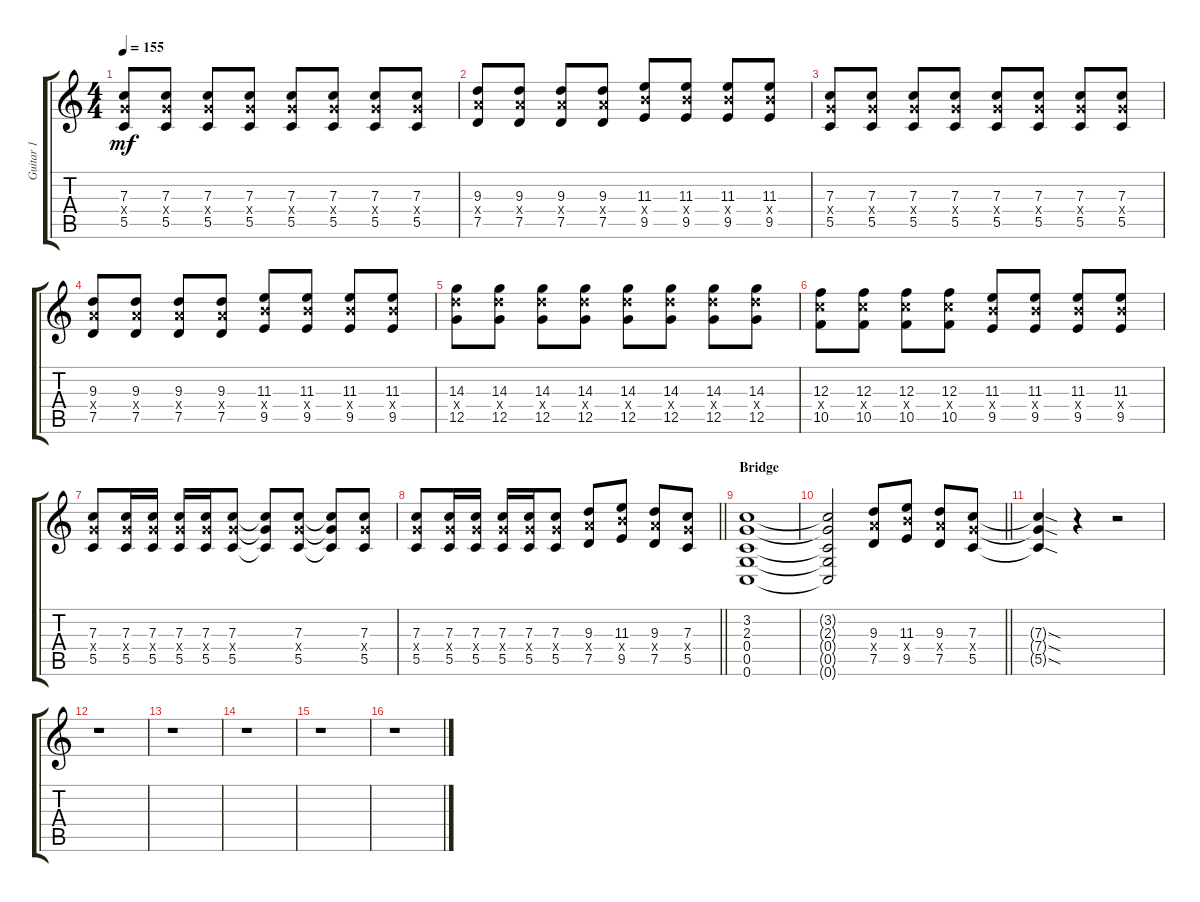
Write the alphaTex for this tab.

\track ("Guitar 1" "Guitar 1") {instrument overdrivenguitar}
\staff {score tabs}
\tuning (D4 A3 F3 C3 G2 C2) {hide}
\ts (4 4)
\tempo 155
\clef g2
\ks c
(7.3 7.4{x} 5.5).8{dy mf} (7.3 7.4{x} 5.5).8 (7.3 7.4{x} 5.5).8 (7.3 7.4{x} 5.5).8 (7.3 7.4{x} 5.5).8 (7.3 7.4{x} 5.5).8 (7.3 7.4{x} 5.5).8 (7.3 7.4{x} 5.5).8 |
(9.3 9.4{x} 7.5).8 (9.3 9.4{x} 7.5).8 (9.3 9.4{x} 7.5).8 (9.3 9.4{x} 7.5).8 (11.3 11.4{x} 9.5).8 (11.3 11.4{x} 9.5).8 (11.3 11.4{x} 9.5).8 (11.3 11.4{x} 9.5).8 |
(7.3 7.4{x} 5.5).8 (7.3 7.4{x} 5.5).8 (7.3 7.4{x} 5.5).8 (7.3 7.4{x} 5.5).8 (7.3 7.4{x} 5.5).8 (7.3 7.4{x} 5.5).8 (7.3 7.4{x} 5.5).8 (7.3 7.4{x} 5.5).8 |
(9.3 9.4{x} 7.5).8 (9.3 9.4{x} 7.5).8 (9.3 9.4{x} 7.5).8 (9.3 9.4{x} 7.5).8 (11.3 11.4{x} 9.5).8 (11.3 11.4{x} 9.5).8 (11.3 11.4{x} 9.5).8 (11.3 11.4{x} 9.5).8 |
(14.3 14.4{x} 12.5).8 (14.3 14.4{x} 12.5).8 (14.3 14.4{x} 12.5).8 (14.3 14.4{x} 12.5).8 (14.3 14.4{x} 12.5).8 (14.3 14.4{x} 12.5).8 (14.3 14.4{x} 12.5).8 (14.3 14.4{x} 12.5).8 |
(12.3 12.4{x} 10.5).8 (12.3 12.4{x} 10.5).8 (12.3 12.4{x} 10.5).8 (12.3 12.4{x} 10.5).8 (11.3 11.4{x} 9.5).8 (11.3 11.4{x} 9.5).8 (11.3 11.4{x} 9.5).8 (11.3 11.4{x} 9.5).8 |
(7.3 7.4{x} 5.5).8 (7.3 7.4{x} 5.5).16 (7.3 7.4{x} 5.5).16 (7.3 7.4{x} 5.5).16 (7.3 7.4{x} 5.5).16 (7.3 7.4{x} 5.5).8 (7.3{t} 7.4{t} 5.5{t}).8 (7.3 7.4{x} 5.5).8 (7.3{t} 7.4{t} 5.5{t}).8 (7.3 7.4{x} 5.5).8 |
\barLineRight lightlight
(7.3 7.4{x} 5.5).8 (7.3 7.4{x} 5.5).16 (7.3 7.4{x} 5.5).16 (7.3 7.4{x} 5.5).16 (7.3 7.4{x} 5.5).16 (7.3 7.4{x} 5.5).8 (9.3 9.4{x} 7.5).8 (11.3 11.4{x} 9.5).8 (9.3 9.4{x} 7.5).8 (7.3 7.4{x} 5.5).8 |
\section ("" "Bridge")
(3.2 2.3 0.4 0.5 0.6).1 |
\barLineRight lightlight
(3.2{t} 2.3{t} 0.4{t} 0.5{t} 0.6{t}).2 (9.3 9.4{x} 7.5).8 (11.3 11.4{x} 9.5).8 (9.3 9.4{x} 7.5).8 (7.3 7.4{x} 5.5).8 |
(7.3{sod t} 7.4{sod t} 5.5{sod t}).4 r.4 r.2 |
r.1 |
r.1 |
r.1 |
r.1 |
r.1
